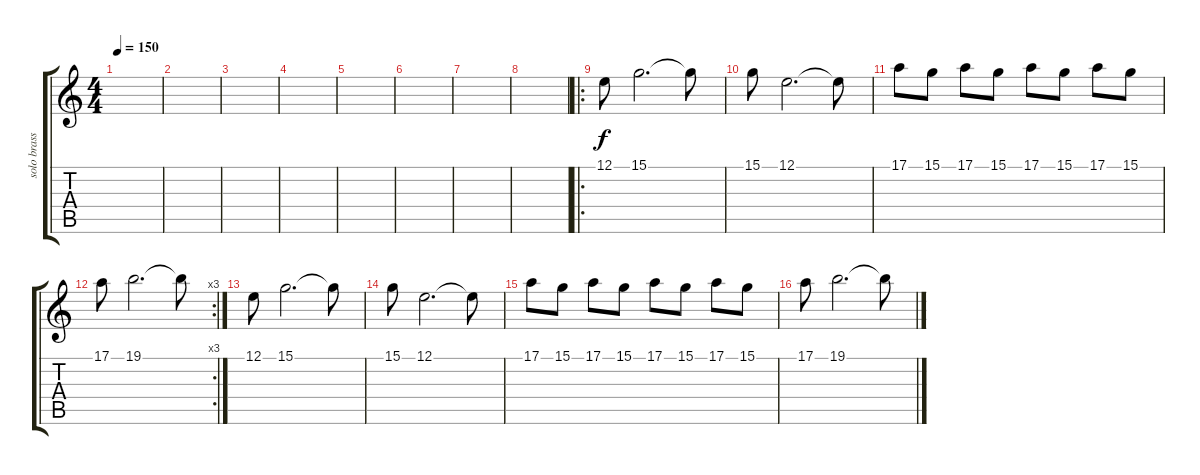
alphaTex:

\track ("solo brass" "solo brass") {instrument brasssection}
\staff {score tabs}
\tuning (E4 B3 G3 D3 A2 E2) {hide}
\ts (4 4)
\tempo 150
\clef g2
\ks c
|
|
|
|
|
|
|
|
\ro
12.1.8 15.1.2{d} 15.1{t}.8 |
15.1.8 12.1.2{d} 12.1{t}.8 |
17.1.8 15.1.8 17.1.8 15.1.8 17.1.8 15.1.8 17.1.8 15.1.8 |
\rc 3
17.1.8 19.1.2{d} 19.1{t}.8 |
12.1.8 15.1.2{d} 15.1{t}.8 |
15.1.8 12.1.2{d} 12.1{t}.8 |
17.1.8 15.1.8 17.1.8 15.1.8 17.1.8 15.1.8 17.1.8 15.1.8 |
17.1.8 19.1.2{d} 19.1{t}.8
